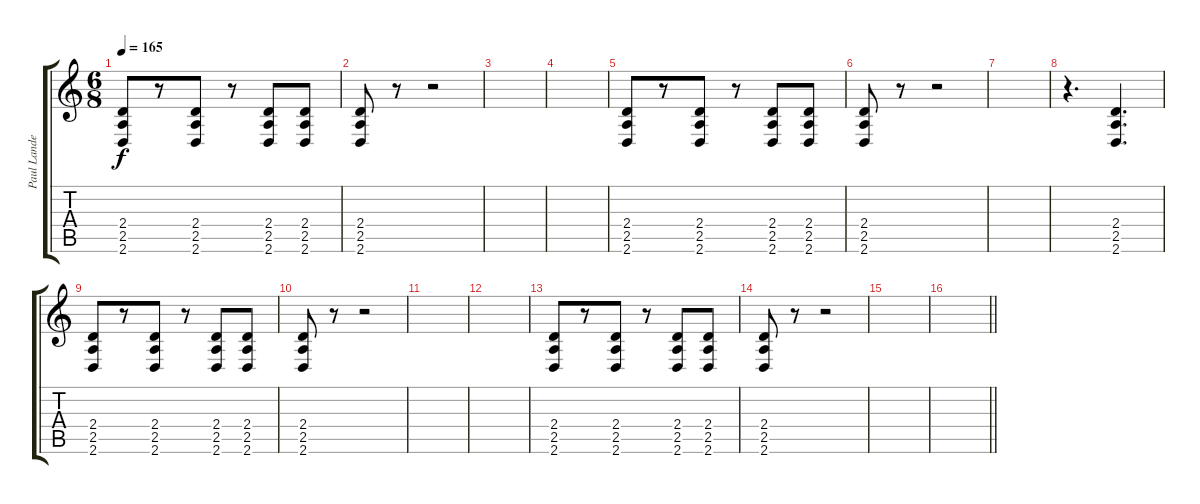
\track ("Paul Landers" "Paul Lande") {instrument distortionguitar}
\staff {score tabs}
\tuning (E4 C4 G3 C3 G2 C2) {hide}
\ts (6 8)
\tempo 165
\clef g2
\ks c
(2.4 2.5 2.6).8{dy f} r.8 (2.4 2.5 2.6).8 r.8 (2.4 2.5 2.6).8 (2.4 2.5 2.6).8 |
(2.4 2.5 2.6).8 r.8 r.2 |
|
|
(2.4 2.5 2.6).8 r.8 (2.4 2.5 2.6).8 r.8 (2.4 2.5 2.6).8 (2.4 2.5 2.6).8 |
(2.4 2.5 2.6).8 r.8 r.2 |
|
r.4{d volume 0} (2.4 2.5 2.6).4{d volume 13} |
(2.4 2.5 2.6).8 r.8 (2.4 2.5 2.6).8 r.8 (2.4 2.5 2.6).8 (2.4 2.5 2.6).8 |
(2.4 2.5 2.6).8 r.8 r.2 |
|
|
(2.4 2.5 2.6).8 r.8 (2.4 2.5 2.6).8 r.8 (2.4 2.5 2.6).8 (2.4 2.5 2.6).8 |
(2.4 2.5 2.6).8 r.8 r.2 |
|
\barLineRight lightlight
